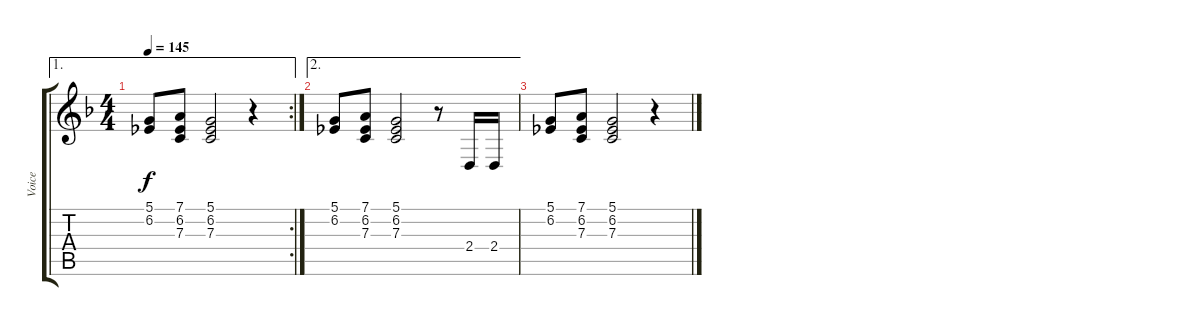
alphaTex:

\track ("Voice" "Voice") {instrument cello}
\staff {score tabs}
\tuning (D4 A3 F3 C3 G2 C2) {hide}
\ae 1
\rc 2
\ts (4 4)
\tempo 145
\clef g2
\ks f
(5.1 6.2).8{dy f} (7.1 6.2 7.3).8 (5.1 6.2 7.3).2 r.4 |
\ae 2
(5.1 6.2).8 (7.1 6.2 7.3).8 (5.1 6.2 7.3).2 r.8 2.4.16 2.4.16 |
(5.1 6.2).8 (7.1 6.2 7.3).8 (5.1 6.2 7.3).2 r.4
